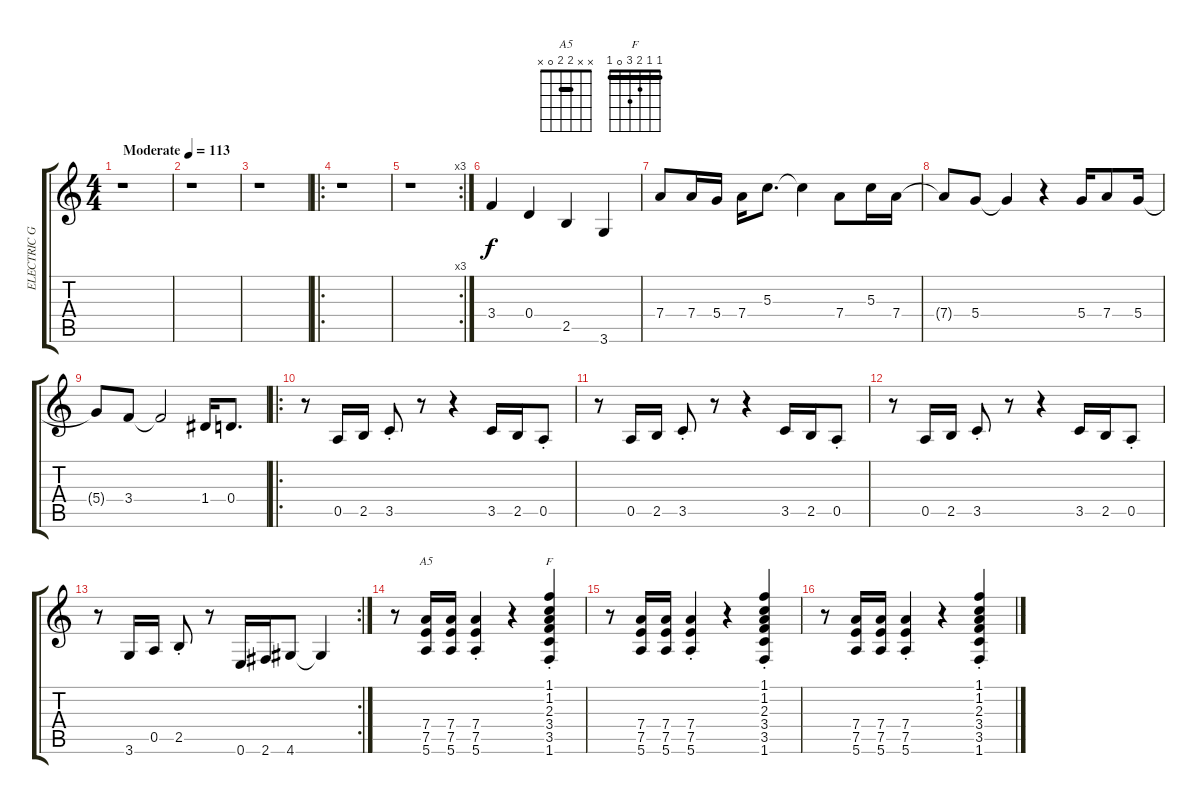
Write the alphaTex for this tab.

\track ("ELECTRIC GUITAR 2" "ELECTRIC G") {instrument distortionguitar}
\staff {score tabs}
\tuning (E4 B3 G3 D3 A2 E2) {hide}
\chord ("A5" x x 2 2 0 x) {barre 2}
\chord ("F" 1 1 2 3 0 1) {barre 1}
\ts (4 4)
\tempo (113 "Moderate")
\clef g2
\ks c
r.1{dy f instrument distortionguitar} |
r.1 |
r.1 |
\ro
r.1 |
\rc 3
r.1 |
3.4.4 0.4.4 2.5.4 3.6.4 |
7.4.8 7.4.16 5.4.16 7.4.16 5.3.8{d} 5.3{t}.4 7.4.8 5.3.16 7.4.16 |
7.4{t}.8 5.4.8 5.4{t}.4 r.4 5.4.16 7.4.8 5.4.16 |
5.4{t}.8 3.4.8 3.4{t}.2 1.4.16 0.4.8{d} |
\ro
r.8 0.5.16 2.5.16 3.5{st}.8 r.8 r.4 3.5.16 2.5.16 0.5{st}.8 |
r.8 0.5.16 2.5.16 3.5{st}.8 r.8 r.4 3.5.16 2.5.16 0.5{st}.8 |
r.8 0.5.16 2.5.16 3.5{st}.8 r.8 r.4 3.5.16 2.5.16 0.5{st}.8 |
\rc 2
r.8 3.6.16 0.5.16 2.5{st}.8 r.8 0.6.16 2.6.16 4.6.8 4.6{t}.4 |
r.8 (7.4 7.5 5.6).16{ch "A5"} (7.4 7.5 5.6).16 (7.4 7.5{st} 5.6).4 r.4 (1.1 1.2 2.3{st} 3.4 3.5 1.6).4{ch "F"} |
r.8 (7.4 7.5 5.6).16 (7.4 7.5 5.6).16 (7.4 7.5{st} 5.6).4 r.4 (1.1 1.2 2.3{st} 3.4 3.5 1.6).4 |
r.8 (7.4 7.5 5.6).16 (7.4 7.5 5.6).16 (7.4 7.5{st} 5.6).4 r.4 (1.1 1.2 2.3{st} 3.4 3.5 1.6).4
